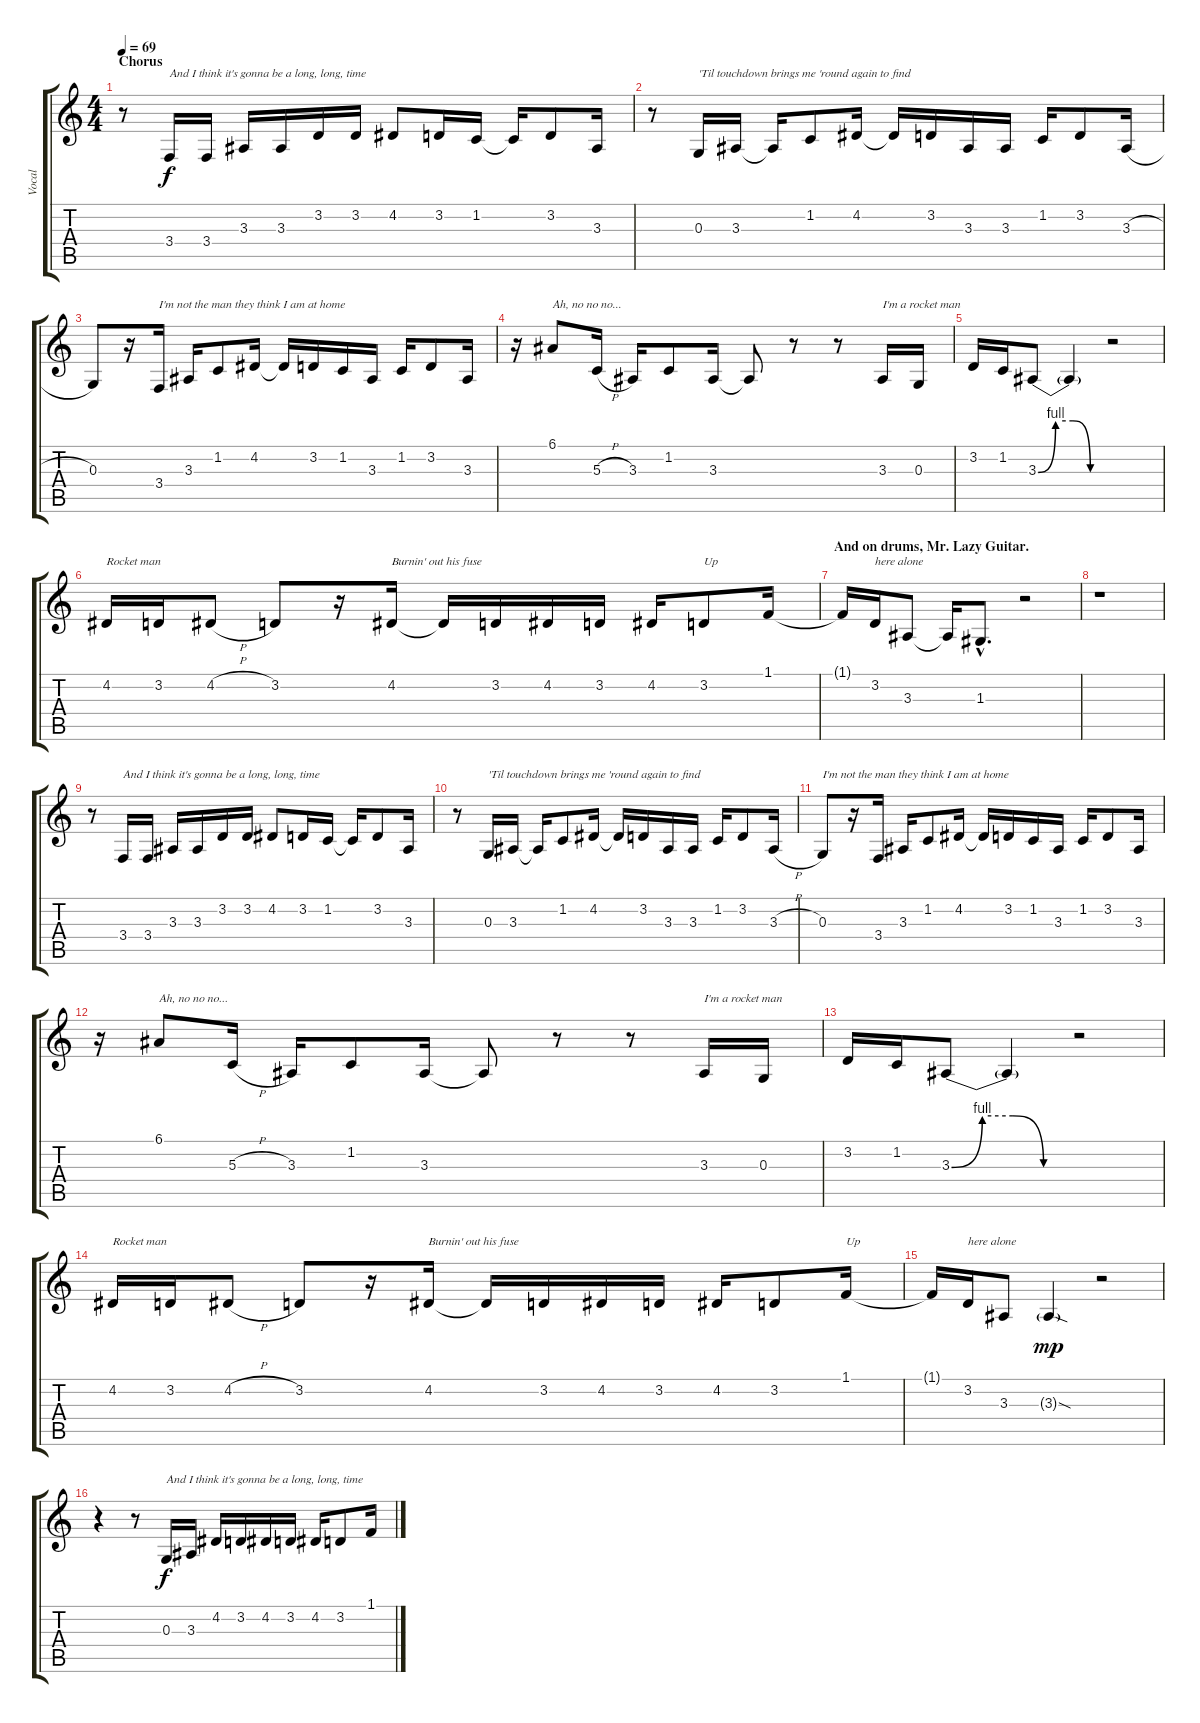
\track ("Vocal" "Vocal") {instrument clarinet}
\staff {score tabs}
\tuning (E4 B3 G3 D3 A2 E2) {hide}
\ts (4 4)
\section ("" "Chorus")
\tempo 69
\clef g2
\ks c
r.8{dy f} 3.4.16{txt "And I think it's gonna be a long, long, time"} 3.4.16 3.3.16 3.3.16 3.2.16 3.2.16 4.2.8 3.2.16 1.2.16 1.2{t}.16 3.2.8 3.3.16 |
r.8 0.3.16{txt "'Til touchdown brings me 'round again to find"} 3.3.16 3.3{t}.16 1.2.8 4.2.16 4.2{t}.16 3.2.16 3.3.16 3.3.16 1.2.16 3.2.8 3.3{h}.16 |
0.3.8 r.16 3.4.16{txt "I'm not the man they think I am at home"} 3.3.16 1.2.8 4.2.16 4.2{t}.16 3.2.16 1.2.16 3.3.16 1.2.16 3.2.8 3.3.16 |
r.16 6.1.8{txt "Ah, no no no..."} 5.3{h}.16 3.3.16 1.2.8 3.3.16 3.3{t}.8 r.8 r.8 3.3.16{txt "I'm a rocket man"} 0.3.16 |
3.2.16 1.2.16 3.3{be (custom 0 0 15 4 30 4 45 0 60 0)}.8 3.3{t}.4 r.2 |
4.2.16{txt "Rocket man"} 3.2.16 4.2{h}.8 3.2.8 r.16 4.2.16{txt "Burnin' out his fuse"} 4.2{t}.16 3.2.16 4.2.16 3.2.16 4.2.16 3.2.8{txt "Up"} 1.1.16 |
\section ("" "And on drums, Mr. Lazy Guitar.")
1.1{t}.16 3.2.16{txt "here alone"} 3.3.8 3.3{t}.16 1.3{hac}.8{d} r.2 |
r.1 |
r.8 3.4.16{txt "And I think it's gonna be a long, long, time"} 3.4.16 3.3.16 3.3.16 3.2.16 3.2.16 4.2.8 3.2.16 1.2.16 1.2{t}.16 3.2.8 3.3.16 |
r.8 0.3.16{txt "'Til touchdown brings me 'round again to find"} 3.3.16 3.3{t}.16 1.2.8 4.2.16 4.2{t}.16 3.2.16 3.3.16 3.3.16 1.2.16 3.2.8 3.3{h}.16 |
0.3.8{txt "I'm not the man they think I am at home"} r.16 3.4.16 3.3.16 1.2.8 4.2.16 4.2{t}.16 3.2.16 1.2.16 3.3.16 1.2.16 3.2.8 3.3.16 |
r.16 6.1.8{txt "Ah, no no no..."} 5.3{h}.16 3.3.16 1.2.8 3.3.16 3.3{t}.8 r.8 r.8 3.3.16{txt "I'm a rocket man"} 0.3.16 |
3.2.16 1.2.16 3.3{be (custom 0 0 15 4 30 4 45 0 60 0)}.8 3.3{t}.4 r.2 |
4.2.16{txt "Rocket man"} 3.2.16 4.2{h}.8 3.2.8 r.16 4.2.16{txt "Burnin' out his fuse"} 4.2{t}.16 3.2.16 4.2.16 3.2.16 4.2.16 3.2.8 1.1.16{txt "Up"} |
1.1{t}.16 3.2.16{txt "here alone"} 3.3.8 3.3{sod g}.4{dy mp} r.2 |
r.4 r.8 0.3.16{txt "And I think it's gonna be a long, long, time" dy f} 3.3.16 4.2.16 3.2.16 4.2.16 3.2.16 4.2.16 3.2.8 1.1.16
